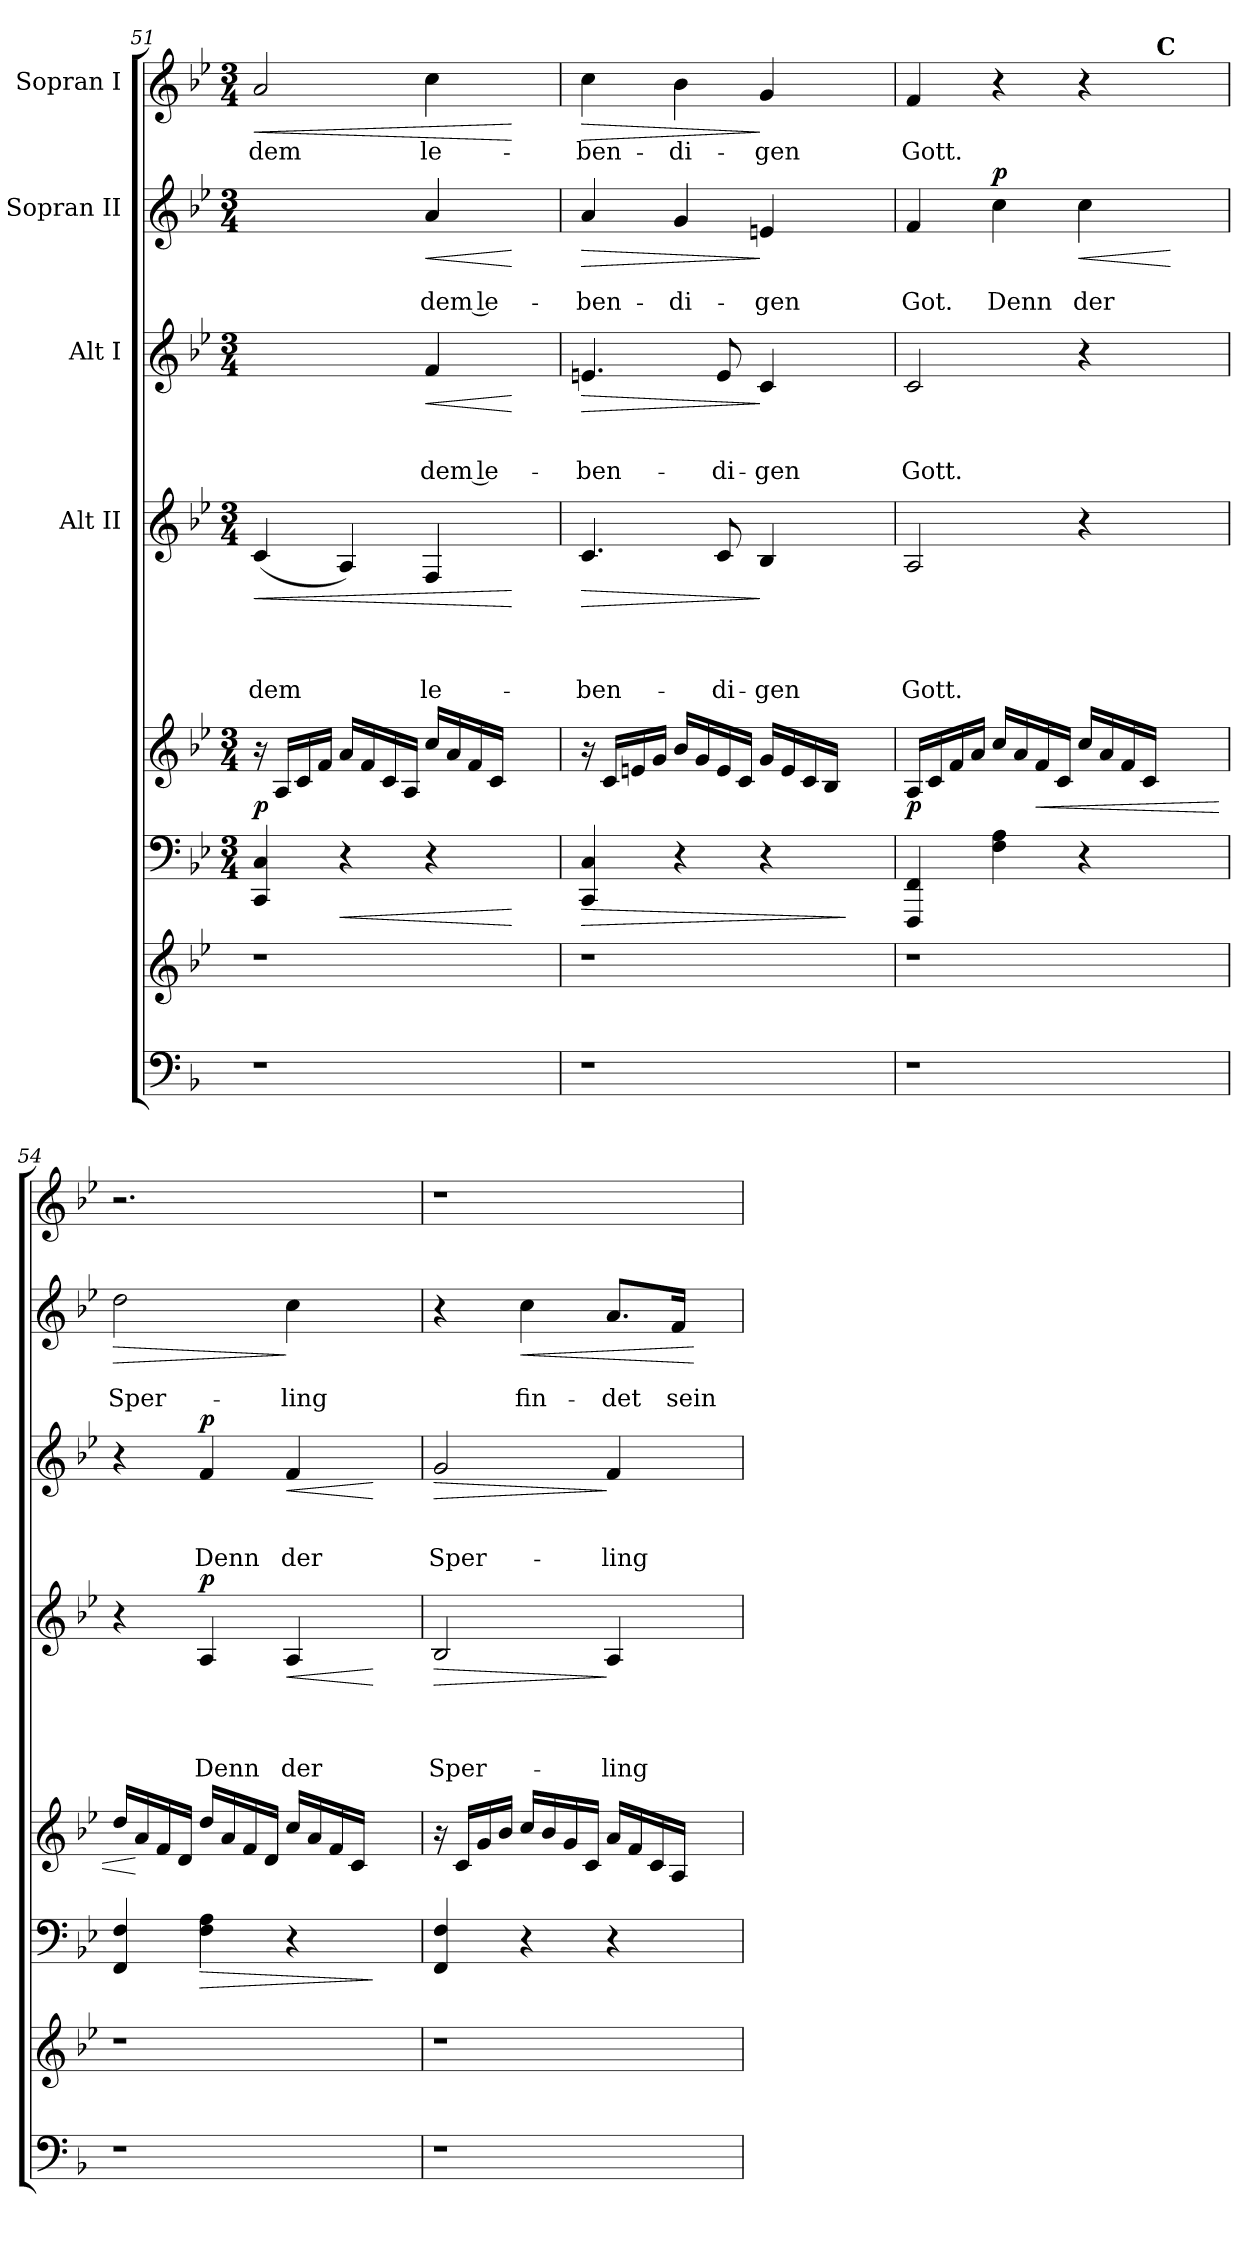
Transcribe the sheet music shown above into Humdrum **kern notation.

**kern	**kern	**kern	**dynam	**kern	**dynam	**kern	**text	**text	**text	**text	**dynam	**kern	**text	**text	**text	**dynam	**kern	**text	**text	**dynam	**kern	**text	**dynam
*part8	*part7	*part6	*part6	*part5	*part5	*part4	*part4	*part4	*part4	*part4	*part4	*part3	*part3	*part3	*part3	*part3	*part2	*part2	*part2	*part2	*part1	*part1	*part1
*staff8	*staff7	*staff6	*staff6	*staff5	*staff5	*staff4	*staff4	*staff4	*staff4	*staff4	*staff4	*staff3	*staff3	*staff3	*staff3	*staff3	*staff2	*staff2	*staff2	*staff2	*staff1	*staff1	*staff1
*	*	*	*	*	*	*I"Alt II	*	*	*	*	*	*I"Alt I	*	*	*	*	*I"Sopran II	*	*	*	*I"Sopran I	*	*
!!LO:LB:g=z
*clefF4	*clefG2	*clefF4	*	*clefG2	*	*clefG2	*	*	*	*	*	*clefG2	*	*	*	*	*clefG2	*	*	*	*clefG2	*	*
*k[b-]	*k[b-e-]	*k[b-e-]	*	*k[b-e-]	*	*k[b-e-]	*	*	*	*	*	*k[b-e-]	*	*	*	*	*k[b-e-]	*	*	*	*k[b-e-]	*	*
*F:	*B-:	*B-:	*	*B-:	*	*B-:	*	*	*	*	*	*B-:	*	*	*	*	*B-:	*	*	*	*B-:	*	*
*	*	*M3/4	*	*M3/4	*	*M3/4	*	*	*	*	*	*M3/4	*	*	*	*	*M3/4	*	*	*	*M3/4	*	*
=51	=51	=51	=51	=51	=51	=51	=51	=51	=51	=51	=51	=51	=51	=51	=51	=51	=51	=51	=51	=51	=51	=51	=51
!	!	!	!	!	!LO:DY:b	!	!	!	!	!LO:LY:b	!LO:HP:b	!	!	!	!	!	!	!	!	!	!	!LO:LY:b	!LO:HP:b
1r	1r	4CC/ 4C/	.	16ra	p	(<4c/	.	.	.	dem	<	2ryy	.	.	.	.	2ryy	.	.	.	2a/	dem	<
.	.	.	.	16A/LL	.	.	.	.	.	.	.	.	.	.	.	.	.	.	.	.	.	.	.
.	.	.	.	16c/	.	.	.	.	.	.	.	.	.	.	.	.	.	.	.	.	.	.	.
.	.	.	.	16f/JJ	.	.	.	.	.	.	.	.	.	.	.	.	.	.	.	.	.	.	.
!	!	!	!LO:HP:b	!	!	!	!	!	!	!	!	!	!	!	!	!	!	!	!	!	!	!	!
.	.	4r	<	16a/LL	.	4A/)	.	.	.	.	.	.	.	.	.	.	.	.	.	.	.	.	.
.	.	.	.	16f/	.	.	.	.	.	.	.	.	.	.	.	.	.	.	.	.	.	.	.
.	.	.	.	16c/	.	.	.	.	.	.	.	.	.	.	.	.	.	.	.	.	.	.	.
.	.	.	.	16A/JJ	.	.	.	.	.	.	.	.	.	.	.	.	.	.	.	.	.	.	.
!	!	!	!	!	!	!	!	!	!	!LO:LY:b	!	!	!	!	!LO:LY:b:rj	!LO:HP:b	!	!	!LO:LY:b:rj	!LO:HP:b	!	!LO:LY:b	!
.	.	4r	.	16cc/LL	.	4F/	.	.	.	le-	.	4f/	.	.	dem le-	<	4a/	.	dem le-	<	4cc\	le-	.
.	.	.	.	16a/	.	.	.	.	.	.	.	.	.	.	.	.	.	.	.	.	.	.	.
.	.	.	.	16f/	.	.	.	.	.	.	.	.	.	.	.	.	.	.	.	.	.	.	.
.	.	.	.	16c/JJ	.	.	.	.	.	.	.	.	.	.	.	.	.	.	.	.	.	.	.
.	.	4ryy	[	4ryy	.	4ryy	.	.	.	.	[	4ryy	.	.	.	[	4ryy	.	.	[	4ryy	.	[
=52	=52	=52	=52	=52	=52	=52	=52	=52	=52	=52	=52	=52	=52	=52	=52	=52	=52	=52	=52	=52	=52	=52	=52
!	!	!	!LO:HP:b	!	!	!	!	!	!	!LO:LY:b	!LO:HP:b	!	!	!	!LO:LY:b	!LO:HP:b	!	!	!LO:LY:b	!LO:HP:b	!	!LO:LY:b	!LO:HP:b
1r	1r	4CC/ 4C/	>	16ra	.	4.c/	.	.	.	-ben-	>	4.en/	.	.	-ben-	>	4a/	.	-ben-	>	4cc\	-ben-	>
.	.	.	.	16c/LL	.	.	.	.	.	.	.	.	.	.	.	.	.	.	.	.	.	.	.
.	.	.	.	16en/	.	.	.	.	.	.	.	.	.	.	.	.	.	.	.	.	.	.	.
.	.	.	.	16g/JJ	.	.	.	.	.	.	.	.	.	.	.	.	.	.	.	.	.	.	.
!	!	!	!	!	!	!	!	!	!	!	!	!	!	!	!	!	!	!	!LO:LY:b	!	!	!LO:LY:b	!
.	.	4r	.	16b-/LL	.	.	.	.	.	.	.	.	.	.	.	.	4g/	.	-di-	.	4b-\	-di-	.
.	.	.	.	16g/	.	.	.	.	.	.	.	.	.	.	.	.	.	.	.	.	.	.	.
!	!	!	!	!	!	!	!	!	!	!LO:LY:b	!	!	!	!	!LO:LY:b	!	!	!	!	!	!	!	!
.	.	.	.	16e/	.	8c/	.	.	.	-di-	.	8e/	.	.	-di-	.	.	.	.	.	.	.	.
.	.	.	.	16c/JJ	.	.	.	.	.	.	.	.	.	.	.	.	.	.	.	.	.	.	.
!	!	!	!	!	!	!	!	!	!	!LO:LY:b	!	!	!	!	!LO:LY:b	!	!	!	!LO:LY:b	!	!	!LO:LY:b	!
.	.	4r	.	16g/LL	.	4B-/	.	.	.	-gen	]	4c/	.	.	-gen	]	4en/	.	-gen	]	4g/	-gen	]
.	.	.	.	16e/	.	.	.	.	.	.	.	.	.	.	.	.	.	.	.	.	.	.	.
.	.	.	.	16c/	.	.	.	.	.	.	.	.	.	.	.	.	.	.	.	.	.	.	.
.	.	.	.	16B-/JJ	.	.	.	.	.	.	.	.	.	.	.	.	.	.	.	.	.	.	.
.	.	4ryy	]	4ryy	.	4ryy	.	.	.	.	.	4ryy	.	.	.	.	4ryy	.	.	.	4ryy	.	.
=53	=53	=53	=53	=53	=53	=53	=53	=53	=53	=53	=53	=53	=53	=53	=53	=53	=53	=53	=53	=53	=53	=53	=53
!	!	!	!	!	!LO:DY:b	!	!	!	!	!LO:LY:b	!	!	!	!	!LO:LY:b	!	!	!	!LO:LY:b	!	!	!LO:LY:b	!
*	*	*	*	*	*	*	*	*	*	*	*	*	*	*	*	*	*	*	*	*	*^	*	*
1r	1r	4FFF/ 4FF/	.	16A/LL	p	2A/	.	.	.	Gott.	.	2c/	.	.	Gott.	.	4f/	.	Got.	.	4f/	2ryy	Gott.	.
.	.	.	.	16c/	.	.	.	.	.	.	.	.	.	.	.	.	.	.	.	.	.	.	.	.
.	.	.	.	16f/	.	.	.	.	.	.	.	.	.	.	.	.	.	.	.	.	.	.	.	.
.	.	.	.	16a/JJ	.	.	.	.	.	.	.	.	.	.	.	.	.	.	.	.	.	.	.	.
!	!	!	!	!	!	!	!	!	!	!	!	!	!	!	!	!	!	!	!LO:LY:b	!LO:DY:a	!	!	!	!
.	.	4F\ 4A\	.	16cc/LL	.	.	.	.	.	.	.	.	.	.	.	.	4cc\	.	Denn	p	4r	.	.	.
.	.	.	.	16a/	.	.	.	.	.	.	.	.	.	.	.	.	.	.	.	.	.	.	.	.
!	!	!	!	!	!LO:HP:b	!	!	!	!	!	!	!	!	!	!	!	!	!	!	!	!	!	!	!
.	.	.	.	16f/	<	.	.	.	.	.	.	.	.	.	.	.	.	.	.	.	.	.	.	.
.	.	.	.	16c/JJ	.	.	.	.	.	.	.	.	.	.	.	.	.	.	.	.	.	.	.	.
!	!	!	!	!	!	!	!	!	!	!	!	!	!	!	!	!	!	!	!LO:LY:b	!LO:HP:b	!	!	!	!
.	.	4r	.	16cc/LL	.	4r	.	.	.	.	.	4r	.	.	.	.	4cc\	.	der	<	4r	8..ryy	.	.
.	.	.	.	16a/	.	.	.	.	.	.	.	.	.	.	.	.	.	.	.	.	.	.	.	.
.	.	.	.	16f/	.	.	.	.	.	.	.	.	.	.	.	.	.	.	.	.	.	.	.	.
.	.	.	.	16c/JJ	.	.	.	.	.	.	.	.	.	.	.	.	.	.	.	.	.	.	.	.
!	!	!	!	!	!	!	!	!	!	!	!	!	!	!	!	!	!	!	!	!	!	!LO:TX:a:B:t=C	!	!
.	.	.	.	.	.	.	.	.	.	.	.	.	.	.	.	.	.	.	.	.	.	4ryy	.	.
.	.	4ryy	.	4ryy	.	4ryy	.	.	.	.	.	4ryy	.	.	.	.	4ryy	.	.	[	4ryy	.	.	.
.	.	.	.	.	.	.	.	.	.	.	.	.	.	.	.	.	.	.	.	.	.	32ryy	.	.
=54	=54	=54	=54	=54	=54	=54	=54	=54	=54	=54	=54	=54	=54	=54	=54	=54	=54	=54	=54	=54	=54	=54	=54	=54
!	!	!	!	!	!	!	!	!	!	!	!	!	!	!	!	!	!	!	!LO:LY:b	!LO:HP:b	!LO:N:vis=1	!	!	!
*	*	*	*	*	*	*	*	*	*	*	*	*	*	*	*	*	*	*	*	*	*v	*v	*	*
1r	1r	4FF/ 4F/	.	16dd/LL	.	4r	.	.	.	.	.	4r	.	.	.	.	2dd\	.	Sper-	>	2.r	.	.
.	.	.	.	16a/	[	.	.	.	.	.	.	.	.	.	.	.	.	.	.	.	.	.	.
.	.	.	.	16f/	.	.	.	.	.	.	.	.	.	.	.	.	.	.	.	.	.	.	.
.	.	.	.	16d/JJ	.	.	.	.	.	.	.	.	.	.	.	.	.	.	.	.	.	.	.
!	!	!	!LO:HP:b	!	!	!	!	!	!	!LO:LY:b	!LO:DY:a	!	!	!	!LO:LY:b	!LO:DY:a	!	!	!	!	!	!	!
.	.	4F\ 4A\	>	16dd/LL	.	4A/	.	.	.	Denn	p	4f/	.	.	Denn	p	.	.	.	.	.	.	.
.	.	.	.	16a/	.	.	.	.	.	.	.	.	.	.	.	.	.	.	.	.	.	.	.
.	.	.	.	16f/	.	.	.	.	.	.	.	.	.	.	.	.	.	.	.	.	.	.	.
.	.	.	.	16d/JJ	.	.	.	.	.	.	.	.	.	.	.	.	.	.	.	.	.	.	.
!	!	!	!	!	!	!	!	!	!	!LO:LY:b	!LO:HP:b	!	!	!	!LO:LY:b	!LO:HP:b	!	!	!LO:LY:b	!	!	!	!
.	.	4r	.	16cc/LL	.	4A/	.	.	.	der	<	4f/	.	.	der	<	4cc\	.	-ling	]	.	.	.
.	.	.	.	16a/	.	.	.	.	.	.	.	.	.	.	.	.	.	.	.	.	.	.	.
.	.	.	.	16f/	.	.	.	.	.	.	.	.	.	.	.	.	.	.	.	.	.	.	.
.	.	.	.	16c/JJ	.	.	.	.	.	.	.	.	.	.	.	.	.	.	.	.	.	.	.
.	.	4ryy	]	4ryy	.	4ryy	.	.	.	.	[	4ryy	.	.	.	[	4ryy	.	.	.	4ryy	.	.
!!LO:PB:g=z
=55	=55	=55	=55	=55	=55	=55	=55	=55	=55	=55	=55	=55	=55	=55	=55	=55	=55	=55	=55	=55	=55	=55	=55
!	!	!	!	!	!	!	!	!	!	!LO:LY:b	!LO:HP:b	!	!	!	!LO:LY:b	!LO:HP:b	!	!	!	!	!LO:N:vis=1	!	!
1r	1r	4FF/ 4F/	.	16ra	.	2B-/	.	.	.	Sper-	>	2g/	.	.	Sper-	>	4r	.	.	.	2.r	.	.
.	.	.	.	16c/LL	.	.	.	.	.	.	.	.	.	.	.	.	.	.	.	.	.	.	.
.	.	.	.	16g/	.	.	.	.	.	.	.	.	.	.	.	.	.	.	.	.	.	.	.
.	.	.	.	16b-/JJ	.	.	.	.	.	.	.	.	.	.	.	.	.	.	.	.	.	.	.
!	!	!	!	!	!	!	!	!	!	!	!	!	!	!	!	!	!	!	!LO:LY:b	!LO:HP:b	!	!	!
.	.	4r	.	16cc/LL	.	.	.	.	.	.	.	.	.	.	.	.	4cc\	.	fin-	<	.	.	.
.	.	.	.	16b-/	.	.	.	.	.	.	.	.	.	.	.	.	.	.	.	.	.	.	.
.	.	.	.	16g/	.	.	.	.	.	.	.	.	.	.	.	.	.	.	.	.	.	.	.
.	.	.	.	16c/JJ	.	.	.	.	.	.	.	.	.	.	.	.	.	.	.	.	.	.	.
!	!	!	!	!	!	!	!	!	!	!LO:LY:b	!	!	!	!	!LO:LY:b	!	!	!	!LO:LY:b	!	!	!	!
.	.	4r	.	16a/LL	.	4A/	.	.	.	-ling	]	4f/	.	.	-ling	]	8.a/L	.	-det	.	.	.	.
.	.	.	.	16f/	.	.	.	.	.	.	.	.	.	.	.	.	.	.	.	.	.	.	.
.	.	.	.	16c/	.	.	.	.	.	.	.	.	.	.	.	.	.	.	.	.	.	.	.
!	!	!	!	!	!	!	!	!	!	!	!	!	!	!	!	!	!	!	!LO:LY:b	!	!	!	!
.	.	.	.	16A/JJ	.	.	.	.	.	.	.	.	.	.	.	.	16f/Jk	.	sein	.	.	.	.
.	.	4ryy	.	4ryy	.	4ryy	.	.	.	.	.	4ryy	.	.	.	.	4ryy	.	.	[	4ryy	.	.
=	=	=	=	=	=	=	=	=	=	=	=	=	=	=	=	=	=	=	=	=	=	=	=
*-	*-	*-	*-	*-	*-	*-	*-	*-	*-	*-	*-	*-	*-	*-	*-	*-	*-	*-	*-	*-	*-	*-	*-
